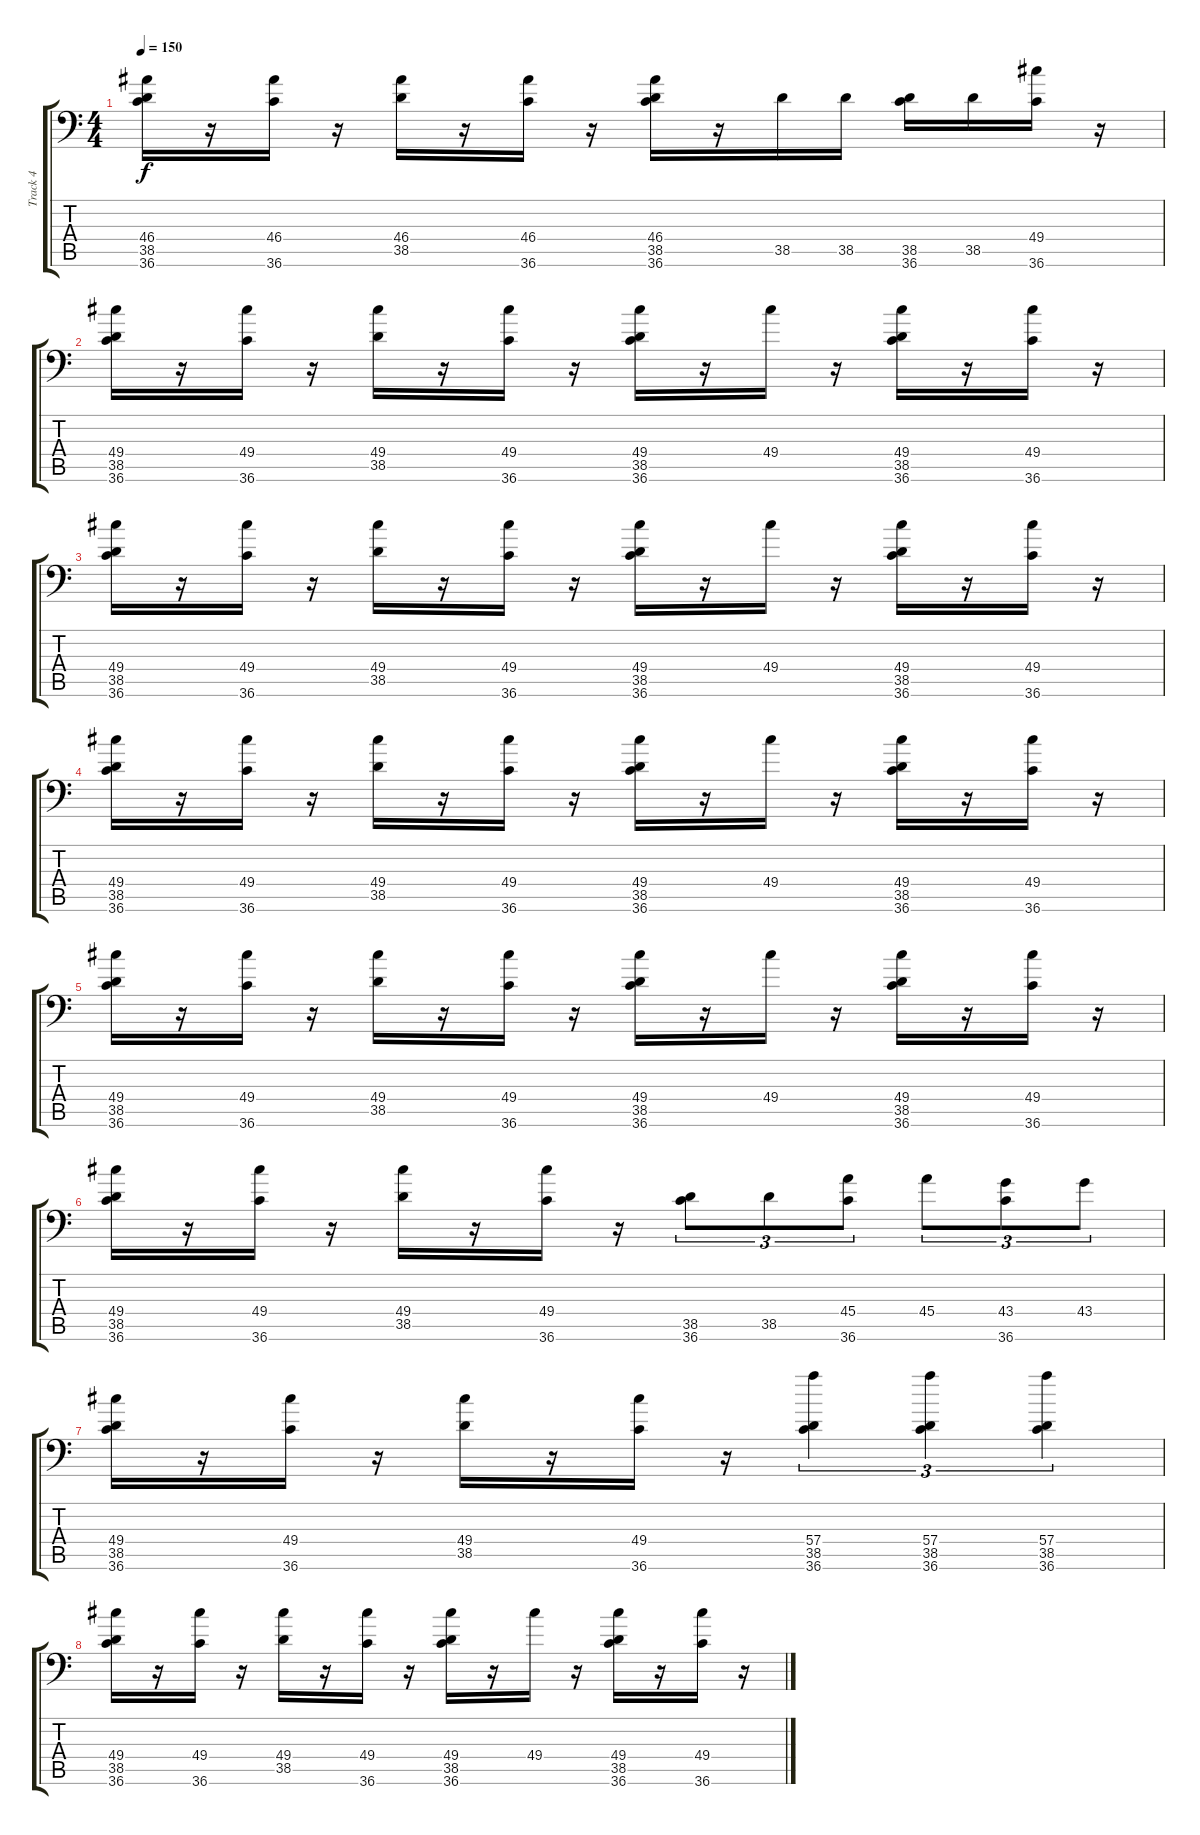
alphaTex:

\track ("Track 4" "Track 4") {instrument acousticgrandpiano}
\staff {score tabs}
\tuning (C-1 C-1 C-1 C-1 C-1 C-1) {hide}
\ts (4 4)
\tempo 150
\clef f4
\ks c
(46.4 38.5 36.6).16{dy f} r.16 (46.4 36.6).16 r.16 (46.4 38.5).16 r.16 (46.4 36.6).16 r.16 (46.4 38.5 36.6).16 r.16 38.5.16 38.5.16 (38.5 36.6).16 38.5.16 (49.4 36.6).16 r.16 |
(49.4 38.5 36.6).16 r.16 (49.4 36.6).16 r.16 (49.4 38.5).16 r.16 (49.4 36.6).16 r.16 (49.4 38.5 36.6).16 r.16 49.4.16 r.16 (49.4 38.5 36.6).16 r.16 (49.4 36.6).16 r.16 |
(49.4 38.5 36.6).16 r.16 (49.4 36.6).16 r.16 (49.4 38.5).16 r.16 (49.4 36.6).16 r.16 (49.4 38.5 36.6).16 r.16 49.4.16 r.16 (49.4 38.5 36.6).16 r.16 (49.4 36.6).16 r.16 |
(49.4 38.5 36.6).16 r.16 (49.4 36.6).16 r.16 (49.4 38.5).16 r.16 (49.4 36.6).16 r.16 (49.4 38.5 36.6).16 r.16 49.4.16 r.16 (49.4 38.5 36.6).16 r.16 (49.4 36.6).16 r.16 |
(49.4 38.5 36.6).16 r.16 (49.4 36.6).16 r.16 (49.4 38.5).16 r.16 (49.4 36.6).16 r.16 (49.4 38.5 36.6).16 r.16 49.4.16 r.16 (49.4 38.5 36.6).16 r.16 (49.4 36.6).16 r.16 |
(49.4 38.5 36.6).16 r.16 (49.4 36.6).16 r.16 (49.4 38.5).16 r.16 (49.4 36.6).16 r.16 (38.5 36.6).8{tu (3 2)} 38.5.8{tu (3 2)} (45.4 36.6).8{tu (3 2)} 45.4.8{tu (3 2)} (43.4 36.6).8{tu (3 2)} 43.4.8{tu (3 2)} |
(49.4 38.5 36.6).16 r.16 (49.4 36.6).16 r.16 (49.4 38.5).16 r.16 (49.4 36.6).16 r.16 (57.4 38.5 36.6).4{tu (3 2)} (57.4 38.5 36.6).4{tu (3 2)} (57.4 38.5 36.6).4{tu (3 2)} |
(49.4 38.5 36.6).16 r.16 (49.4 36.6).16 r.16 (49.4 38.5).16 r.16 (49.4 36.6).16 r.16 (49.4 38.5 36.6).16 r.16 49.4.16 r.16 (49.4 38.5 36.6).16 r.16 (49.4 36.6).16 r.16
